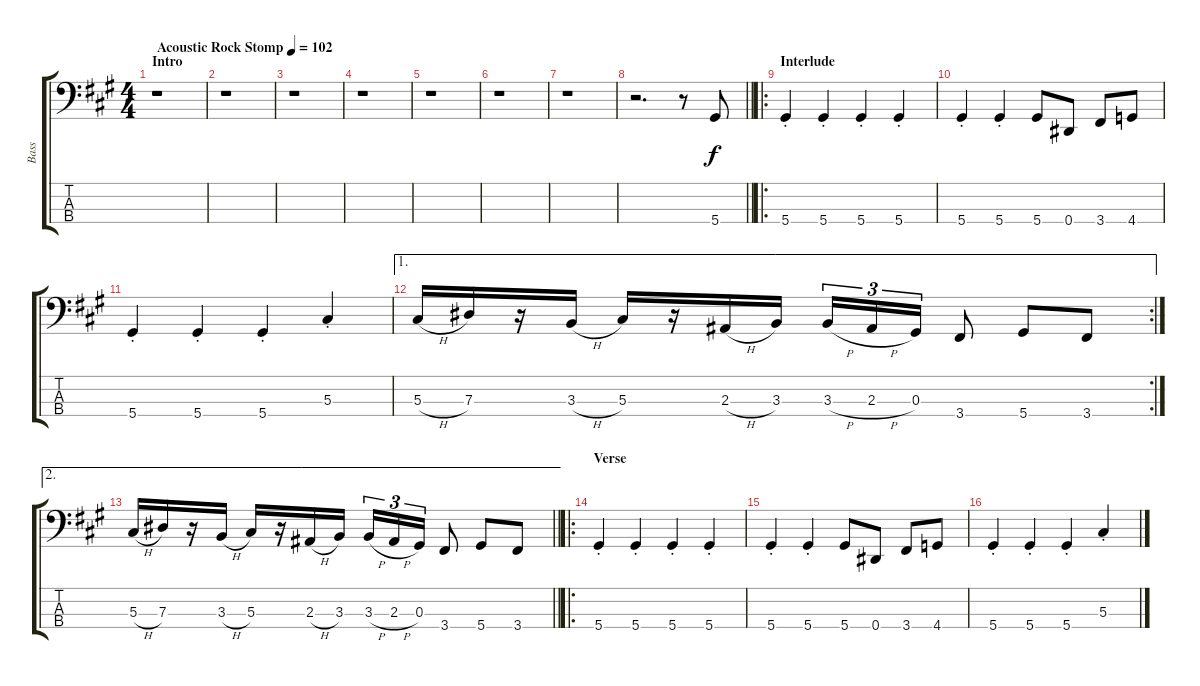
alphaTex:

\track ("Bass" "Bass") {instrument electricbasspick}
\staff {score tabs}
\tuning (Gb2 Db2 Ab1 Eb1) {hide}
\ts (4 4)
\section ("" "Intro")
\tempo (102 "Acoustic Rock Stomp")
\clef f4
\ks a
r.1{dy f instrument electricbasspick} |
r.1 |
r.1 |
r.1 |
r.1 |
r.1 |
r.1 |
\barLineRight lightlight
r.2{d} r.8 5.4.8 |
\ro
\section ("" "Interlude")
5.4{st}.4 5.4{st}.4 5.4{st}.4 5.4{st}.4 |
5.4{st}.4 5.4{st}.4 5.4.8 0.4.8 3.4.8 4.4.8 |
5.4{st}.4 5.4{st}.4 5.4{st}.4 5.3{st}.4 |
\ae 1
\rc 2
5.3{h}.16 7.3.16 r.16 3.3{h}.16 5.3.16 r.16 2.3{h}.16 3.3.16 3.3{h}.16{tu (3 2)} 2.3{h}.16{tu (3 2)} 0.3.16{tu (3 2)} 3.4.8 5.4.8 3.4.8 |
\ae 2
\barLineRight lightlight
5.3{h}.16 7.3.16 r.16 3.3{h}.16 5.3.16 r.16 2.3{h}.16 3.3.16 3.3{h}.16{tu (3 2)} 2.3{h}.16{tu (3 2)} 0.3.16{tu (3 2)} 3.4.8 5.4.8 3.4.8 |
\ro
\section ("" "Verse")
5.4{st}.4 5.4{st}.4 5.4{st}.4 5.4{st}.4 |
5.4{st}.4 5.4{st}.4 5.4.8 0.4.8 3.4.8 4.4.8 |
5.4{st}.4 5.4{st}.4 5.4{st}.4 5.3{st}.4
